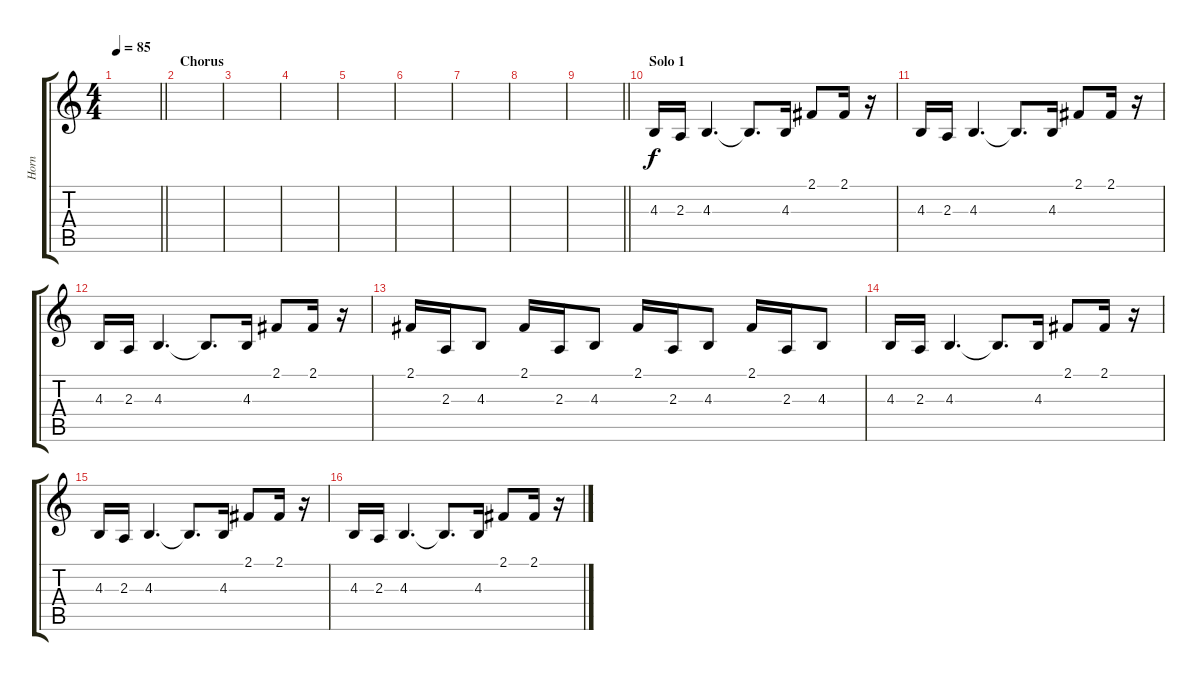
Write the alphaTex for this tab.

\track ("Horn" "Horn") {instrument englishhorn}
\staff {score tabs}
\tuning (E4 B3 G3 D3 A2 E2) {hide}
\ts (4 4)
\tempo 85
\clef g2
\barLineRight lightlight
\ks c
|
\section ("" "Chorus")
|
|
|
|
|
|
|
\barLineRight lightlight
|
\section ("" "Solo 1")
4.3.16 2.3.16 4.3.4{d} 4.3{t}.8{d} 4.3.16 2.1.8 2.1.16 r.16 |
4.3.16 2.3.16 4.3.4{d} 4.3{t}.8{d} 4.3.16 2.1.8 2.1.16 r.16 |
4.3.16 2.3.16 4.3.4{d} 4.3{t}.8{d} 4.3.16 2.1.8 2.1.16 r.16 |
2.1.16 2.3.16 4.3.8 2.1.16 2.3.16 4.3.8 2.1.16 2.3.16 4.3.8 2.1.16 2.3.16 4.3.8 |
4.3.16 2.3.16 4.3.4{d} 4.3{t}.8{d} 4.3.16 2.1.8 2.1.16 r.16 |
4.3.16 2.3.16 4.3.4{d} 4.3{t}.8{d} 4.3.16 2.1.8 2.1.16 r.16 |
4.3.16 2.3.16 4.3.4{d} 4.3{t}.8{d} 4.3.16 2.1.8 2.1.16 r.16
